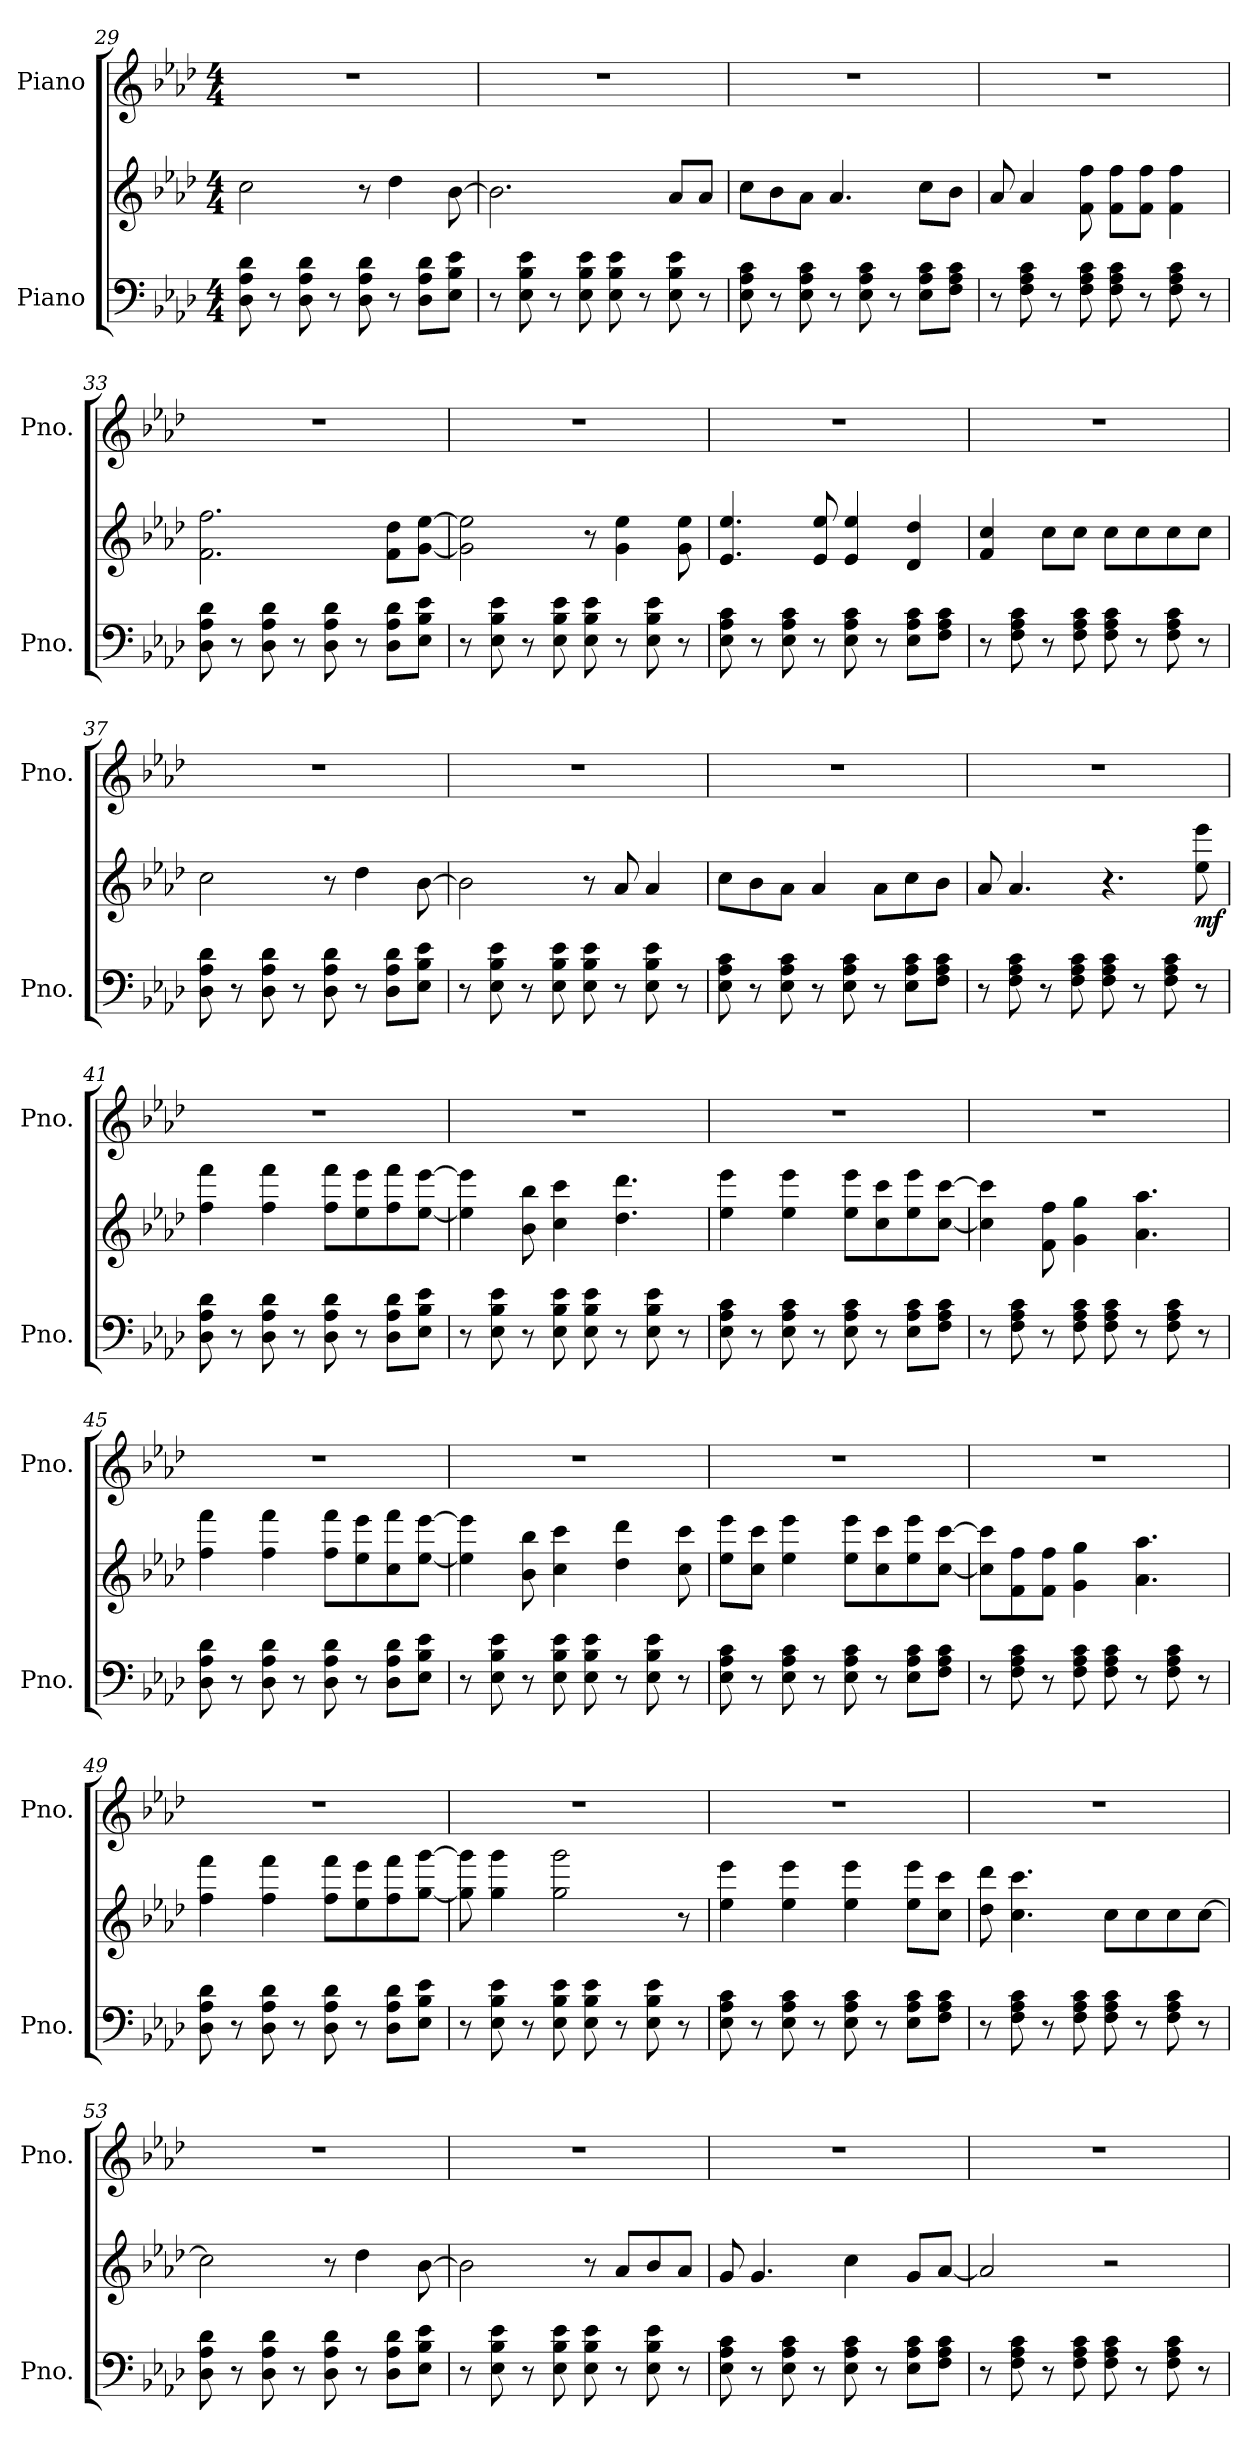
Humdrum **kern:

**kern	**kern	**dynam	**kern
*part2	*part2	*part2	*part1
*staff3	*staff2	*staff2/3	*staff1
*I"Piano	*	*	*I"Piano
*I'Pno.	*	*	*I'Pno.
*clefF4	*clefG2	*	*clefG2
*k[b-e-a-d-]	*k[b-e-a-d-]	*	*k[b-e-a-d-]
*M4/4	*M4/4	*	*M4/4
=29	=29	=29	=29
8D-\ 8A-\ 8d-\	2cc\	.	1r
8r	.	.	.
8D-\ 8A-\ 8d-\	.	.	.
8r	.	.	.
8D-\ 8A-\ 8d-\	8r	.	.
8r	4dd-\	.	.
8D-\ 8A-\ 8d-\L	.	.	.
8E-\ 8B-\ 8e-\J	[8b-\	.	.
!!LO:LB:g=z
=30	=30	=30	=30
8r	2.b-\]	.	1r
8E-\ 8B-\ 8e-\	.	.	.
8r	.	.	.
8E-\ 8B-\ 8e-\	.	.	.
8E-\ 8B-\ 8e-\	.	.	.
8r	.	.	.
8E-\ 8B-\ 8e-\	8a-/L	.	.
8r	8a-/J	.	.
=31	=31	=31	=31
8E-\ 8A-\ 8c\	8cc\L	.	1r
8r	8b-\	.	.
8E-\ 8A-\ 8c\	8a-\J	.	.
8r	4.a-/	.	.
8E-\ 8A-\ 8c\	.	.	.
8r	.	.	.
8E-\ 8A-\ 8c\L	8cc\L	.	.
8F\ 8A-\ 8c\J	8b-\J	.	.
=32	=32	=32	=32
8r	8a-/	.	1r
8F\ 8A-\ 8c\	4a-/	.	.
8r	.	.	.
8F\ 8A-\ 8c\	8f\ 8ff\	.	.
8F\ 8A-\ 8c\	8f\ 8ff\L	.	.
8r	8f\ 8ff\J	.	.
8F\ 8A-\ 8c\	4f\ 4ff\	.	.
8r	.	.	.
=33	=33	=33	=33
8D-\ 8A-\ 8d-\	2.f\ 2.ff\	.	1r
8r	.	.	.
8D-\ 8A-\ 8d-\	.	.	.
8r	.	.	.
8D-\ 8A-\ 8d-\	.	.	.
8r	.	.	.
8D-\ 8A-\ 8d-\L	8f\ 8dd-\L	.	.
8E-\ 8B-\ 8e-\J	[8g\ [8ee-\J	.	.
!!LO:LB:g=z
=34	=34	=34	=34
8r	2g\] 2ee-\]	.	1r
8E-\ 8B-\ 8e-\	.	.	.
8r	.	.	.
8E-\ 8B-\ 8e-\	.	.	.
8E-\ 8B-\ 8e-\	8r	.	.
8r	4g\ 4ee-\	.	.
8E-\ 8B-\ 8e-\	.	.	.
8r	8g\ 8ee-\	.	.
=35	=35	=35	=35
8E-\ 8A-\ 8c\	4.e-/ 4.ee-/	.	1r
8r	.	.	.
8E-\ 8A-\ 8c\	.	.	.
8r	8e-/ 8ee-/	.	.
8E-\ 8A-\ 8c\	4e-/ 4ee-/	.	.
8r	.	.	.
8E-\ 8A-\ 8c\L	4d-/ 4dd-/	.	.
8F\ 8A-\ 8c\J	.	.	.
=36	=36	=36	=36
8r	4f/ 4cc/	.	1r
8F\ 8A-\ 8c\	.	.	.
8r	8cc\L	.	.
8F\ 8A-\ 8c\	8cc\J	.	.
8F\ 8A-\ 8c\	8cc\L	.	.
8r	8cc\	.	.
8F\ 8A-\ 8c\	8cc\	.	.
8r	8cc\J	.	.
=37	=37	=37	=37
8D-\ 8A-\ 8d-\	2cc\	.	1r
8r	.	.	.
8D-\ 8A-\ 8d-\	.	.	.
8r	.	.	.
8D-\ 8A-\ 8d-\	8r	.	.
8r	4dd-\	.	.
8D-\ 8A-\ 8d-\L	.	.	.
8E-\ 8B-\ 8e-\J	[8b-\	.	.
!!LO:LB:g=z
=38	=38	=38	=38
8r	2b-\]	.	1r
8E-\ 8B-\ 8e-\	.	.	.
8r	.	.	.
8E-\ 8B-\ 8e-\	.	.	.
8E-\ 8B-\ 8e-\	8r	.	.
8r	8a-/	.	.
8E-\ 8B-\ 8e-\	4a-/	.	.
8r	.	.	.
=39	=39	=39	=39
8E-\ 8A-\ 8c\	8cc\L	.	1r
8r	8b-\	.	.
8E-\ 8A-\ 8c\	8a-\J	.	.
8r	4a-/	.	.
8E-\ 8A-\ 8c\	.	.	.
8r	8a-\L	.	.
8E-\ 8A-\ 8c\L	8cc\	.	.
8F\ 8A-\ 8c\J	8b-\J	.	.
=40	=40	=40	=40
8r	8a-/	.	1r
8F\ 8A-\ 8c\	4.a-/	.	.
8r	.	.	.
8F\ 8A-\ 8c\	.	.	.
8F\ 8A-\ 8c\	4.r	.	.
8r	.	.	.
8F\ 8A-\ 8c\	.	.	.
!	!	!LO:DY:b	!
8r	8ee-\ 8eee-\	mf	.
=41	=41	=41	=41
8D-\ 8A-\ 8d-\	4ff\ 4fff\	.	1r
8r	.	.	.
8D-\ 8A-\ 8d-\	4ff\ 4fff\	.	.
8r	.	.	.
8D-\ 8A-\ 8d-\	8ff\ 8fff\L	.	.
8r	8ee-\ 8eee-\	.	.
8D-\ 8A-\ 8d-\L	8ff\ 8fff\	.	.
8E-\ 8B-\ 8e-\J	[8ee-\ [8eee-\J	.	.
!!LO:LB:g=z
=42	=42	=42	=42
8r	4ee-\] 4eee-\]	.	1r
8E-\ 8B-\ 8e-\	.	.	.
8r	8b-\ 8bb-\	.	.
8E-\ 8B-\ 8e-\	4cc\ 4ccc\	.	.
8E-\ 8B-\ 8e-\	.	.	.
8r	4.dd-\ 4.ddd-\	.	.
8E-\ 8B-\ 8e-\	.	.	.
8r	.	.	.
=43	=43	=43	=43
8E-\ 8A-\ 8c\	4ee-\ 4eee-\	.	1r
8r	.	.	.
8E-\ 8A-\ 8c\	4ee-\ 4eee-\	.	.
8r	.	.	.
8E-\ 8A-\ 8c\	8ee-\ 8eee-\L	.	.
8r	8cc\ 8ccc\	.	.
8E-\ 8A-\ 8c\L	8ee-\ 8eee-\	.	.
8F\ 8A-\ 8c\J	[8cc\ [8ccc\J	.	.
=44	=44	=44	=44
8r	4cc\] 4ccc\]	.	1r
8F\ 8A-\ 8c\	.	.	.
8r	8f\ 8ff\	.	.
8F\ 8A-\ 8c\	4g\ 4gg\	.	.
8F\ 8A-\ 8c\	.	.	.
8r	4.a-\ 4.aa-\	.	.
8F\ 8A-\ 8c\	.	.	.
8r	.	.	.
=45	=45	=45	=45
8D-\ 8A-\ 8d-\	4ff\ 4fff\	.	1r
8r	.	.	.
8D-\ 8A-\ 8d-\	4ff\ 4fff\	.	.
8r	.	.	.
8D-\ 8A-\ 8d-\	8ff\ 8fff\L	.	.
8r	8ee-\ 8eee-\	.	.
8D-\ 8A-\ 8d-\L	8cc\ 8fff\	.	.
8E-\ 8B-\ 8e-\J	[8ee-\ [8eee-\J	.	.
!!LO:PB:g=z
=46	=46	=46	=46
8r	4ee-\] 4eee-\]	.	1r
8E-\ 8B-\ 8e-\	.	.	.
8r	8b-\ 8bb-\	.	.
8E-\ 8B-\ 8e-\	4cc\ 4ccc\	.	.
8E-\ 8B-\ 8e-\	.	.	.
8r	4dd-\ 4ddd-\	.	.
8E-\ 8B-\ 8e-\	.	.	.
8r	8cc\ 8ccc\	.	.
=47	=47	=47	=47
8E-\ 8A-\ 8c\	8ee-\ 8eee-\L	.	1r
8r	8cc\ 8ccc\J	.	.
8E-\ 8A-\ 8c\	4ee-\ 4eee-\	.	.
8r	.	.	.
8E-\ 8A-\ 8c\	8ee-\ 8eee-\L	.	.
8r	8cc\ 8ccc\	.	.
8E-\ 8A-\ 8c\L	8ee-\ 8eee-\	.	.
8F\ 8A-\ 8c\J	[8cc\ [8ccc\J	.	.
=48	=48	=48	=48
8r	8cc\] 8ccc\]L	.	1r
8F\ 8A-\ 8c\	8f\ 8ff\	.	.
8r	8f\ 8ff\J	.	.
8F\ 8A-\ 8c\	4g\ 4gg\	.	.
8F\ 8A-\ 8c\	.	.	.
8r	4.a-\ 4.aa-\	.	.
8F\ 8A-\ 8c\	.	.	.
8r	.	.	.
=49	=49	=49	=49
8D-\ 8A-\ 8d-\	4ff\ 4fff\	.	1r
8r	.	.	.
8D-\ 8A-\ 8d-\	4ff\ 4fff\	.	.
8r	.	.	.
8D-\ 8A-\ 8d-\	8ff\ 8fff\L	.	.
8r	8ee-\ 8eee-\	.	.
8D-\ 8A-\ 8d-\L	8ff\ 8fff\	.	.
8E-\ 8B-\ 8e-\J	[8gg\ [8ggg\J	.	.
!!LO:LB:g=z
=50	=50	=50	=50
8r	8gg\] 8ggg\]	.	1r
8E-\ 8B-\ 8e-\	4gg\ 4ggg\	.	.
8r	.	.	.
8E-\ 8B-\ 8e-\	2gg\ 2ggg\	.	.
8E-\ 8B-\ 8e-\	.	.	.
8r	.	.	.
8E-\ 8B-\ 8e-\	.	.	.
8r	8r	.	.
=51	=51	=51	=51
8E-\ 8A-\ 8c\	4ee-\ 4eee-\	.	1r
8r	.	.	.
8E-\ 8A-\ 8c\	4ee-\ 4eee-\	.	.
8r	.	.	.
8E-\ 8A-\ 8c\	4ee-\ 4eee-\	.	.
8r	.	.	.
8E-\ 8A-\ 8c\L	8ee-\ 8eee-\L	.	.
8F\ 8A-\ 8c\J	8cc\ 8ccc\J	.	.
=52	=52	=52	=52
8r	8dd-\ 8ddd-\	.	1r
8F\ 8A-\ 8c\	4.cc\ 4.ccc\	.	.
8r	.	.	.
8F\ 8A-\ 8c\	.	.	.
8F\ 8A-\ 8c\	8cc\L	.	.
8r	8cc\	.	.
8F\ 8A-\ 8c\	8cc\	.	.
8r	[8cc\J	.	.
=53	=53	=53	=53
8D-\ 8A-\ 8d-\	2cc\]	.	1r
8r	.	.	.
8D-\ 8A-\ 8d-\	.	.	.
8r	.	.	.
8D-\ 8A-\ 8d-\	8r	.	.
8r	4dd-\	.	.
8D-\ 8A-\ 8d-\L	.	.	.
8E-\ 8B-\ 8e-\J	[8b-\	.	.
!!LO:LB:g=z
=54	=54	=54	=54
8r	2b-\]	.	1r
8E-\ 8B-\ 8e-\	.	.	.
8r	.	.	.
8E-\ 8B-\ 8e-\	.	.	.
8E-\ 8B-\ 8e-\	8r	.	.
8r	8a-/L	.	.
8E-\ 8B-\ 8e-\	8b-/	.	.
8r	8a-/J	.	.
=55	=55	=55	=55
8E-\ 8A-\ 8c\	8g/	.	1r
8r	4.g/	.	.
8E-\ 8A-\ 8c\	.	.	.
8r	.	.	.
8E-\ 8A-\ 8c\	4cc\	.	.
8r	.	.	.
8E-\ 8A-\ 8c\L	8g/L	.	.
8F\ 8A-\ 8c\J	[8a-/J	.	.
=56	=56	=56	=56
8r	2a-/]	.	1r
8F\ 8A-\ 8c\	.	.	.
8r	.	.	.
8F\ 8A-\ 8c\	.	.	.
8F\ 8A-\ 8c\	2r	.	.
8r	.	.	.
8F\ 8A-\ 8c\	.	.	.
8r	.	.	.
=	=	=	=
*-	*-	*-	*-
